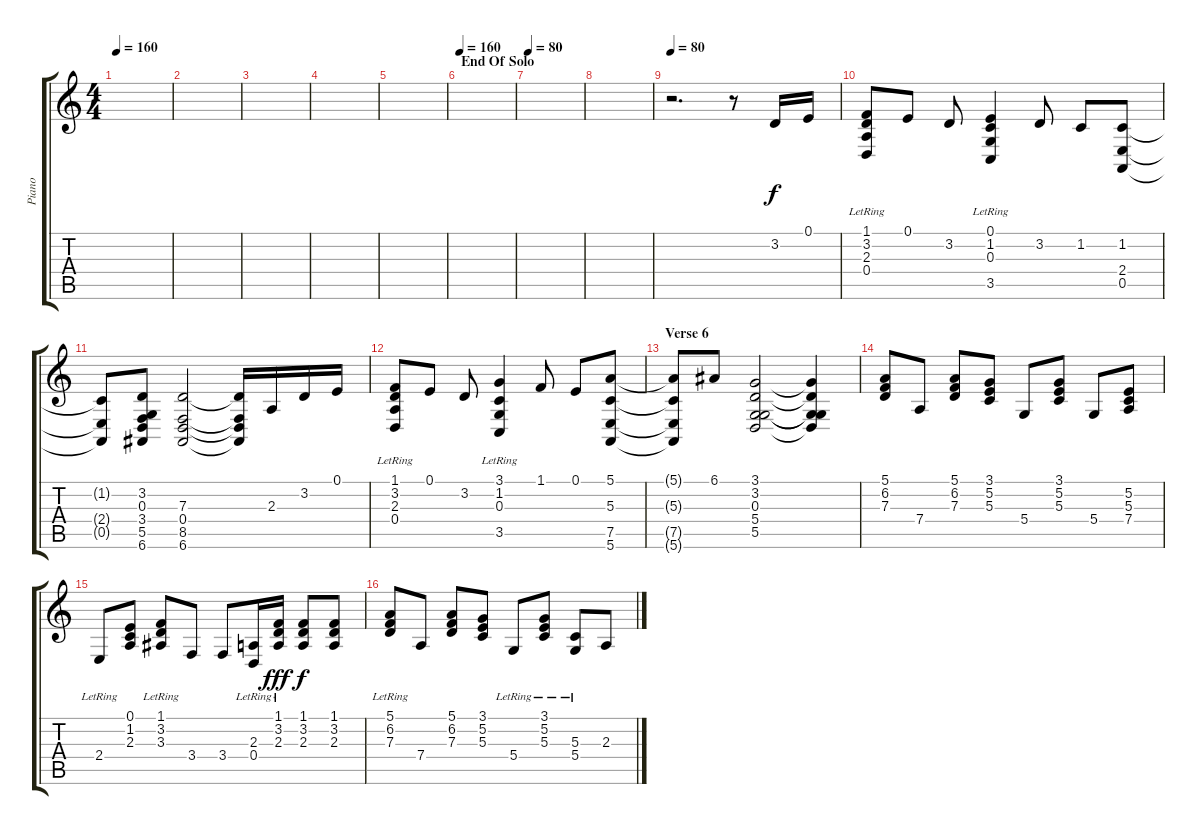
\track ("Piano" "Piano") {instrument acousticgrandpiano}
\staff {score tabs}
\tuning (E4 B3 G3 D3 A2 E2) {hide}
\ts (4 4)
\tempo 160
\clef g2
\ks c
|
|
|
|
|
\section ("" "End Of Solo")
\tempo 160
|
\tempo 80
|
|
\tempo 80
r.2{d} r.8 3.2.16{dy f} 0.1.16 |
(1.1 3.2 2.3{lr} 0.4{lr}).8 0.1.8 3.2.8 (0.1{lr} 1.2 0.3{lr} 3.5{lr}).4 3.2.8 1.2.8 (1.2 2.4 0.5).8 |
(1.2{t} 2.4{t} 0.5{t}).8 (3.2 0.3 3.4 5.5 6.6).8 (7.3 0.4 8.5 6.6).2 (7.3{t} 0.4{t} 8.5{t} 6.6{t}).16 2.3.16 3.2.16 0.1.16 |
(1.1 3.2 2.3 0.4{lr}).8 0.1.8 3.2.8 (3.1 1.2 0.3{lr} 3.5{lr}).4 1.1.8 0.1.8 (5.1 5.3 7.5 5.6).8 |
\section ("" "Verse 6")
(5.1{t} 5.3{t} 7.5{t} 5.6{t}).8 6.1.8 (3.1 3.2 0.3 5.4 5.5).2 (3.1{t} 3.2{t} 0.3{t} 5.4{t} 5.5{t}).4 |
(5.1 6.2 7.3).8 7.4.8 (5.1 6.2 7.3).8 (3.1 5.2 5.3).8 5.4.8 (3.1 5.2 5.3).8 5.4.8 (5.2 5.3 7.4).8 |
2.4{lr}.8 (0.1 1.2 2.3).8 (1.1 3.2{lr} 3.3{lr}).8 3.4.8 3.4.8 (2.3 0.4{lr}).16 (1.1 3.2 2.3{lr}).16{dy fff} (1.1 3.2 2.3).8{dy f} (1.1 3.2 2.3).8 |
(5.1 6.2{lr} 7.3{lr}).8 7.4.8 (5.1 6.2 7.3).8 (3.1 5.2 5.3).8 5.4{lr}.8 (3.1{lr} 5.2{lr} 5.3).8 (5.3 5.4{lr}).8 2.3.8
